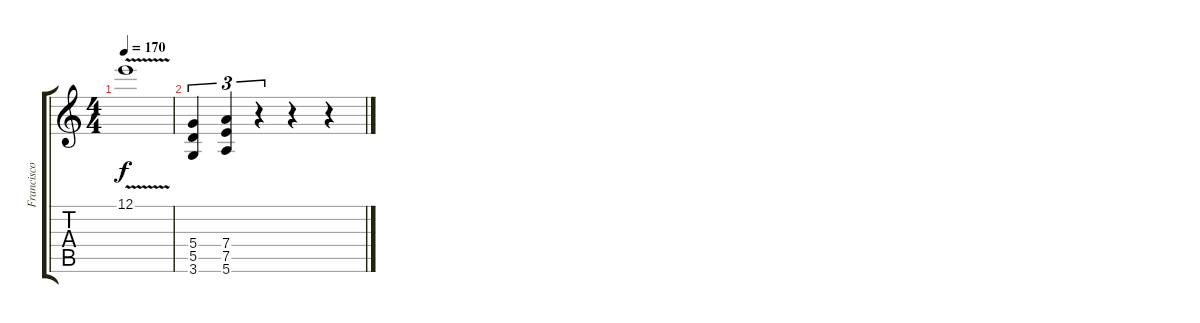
\track ("Francisco Laguna (Solo)" "Francisco ") {instrument overdrivenguitar}
\staff {score tabs}
\tuning (E4 B3 G3 D3 A2 E2) {hide}
\ts (4 4)
\tempo 170
\clef g2
\ks c
12.1{v}.1{dy f} |
(5.4 5.5 3.6).4{tu (3 2)} (7.4 7.5 5.6).4{tu (3 2)} r.4{tu (3 2)} r.4 r.4
